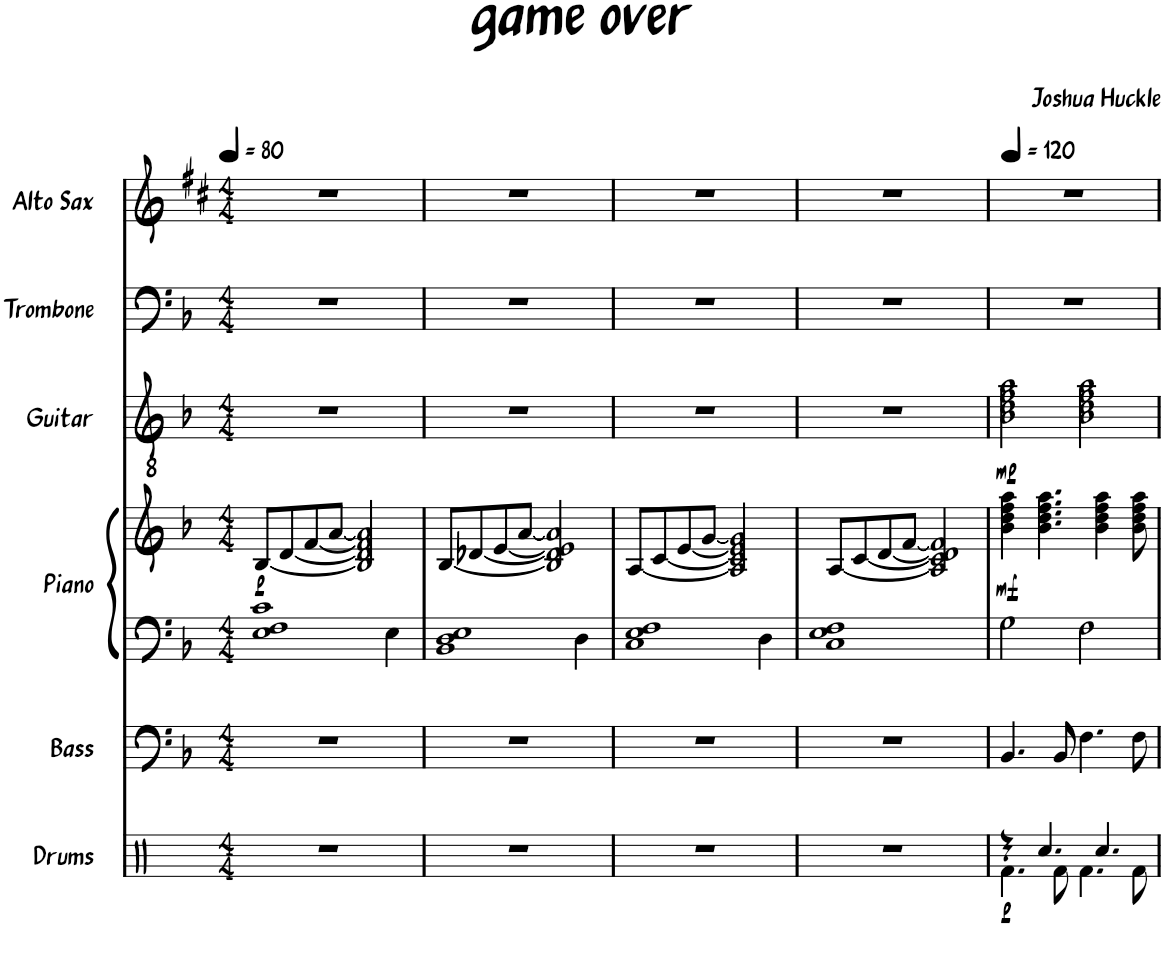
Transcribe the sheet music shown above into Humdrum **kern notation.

**kern	**dynam	**kern	**kern	**kern	**dynam	**kern	**dynam	**kern	**kern
*part6	*part6	*part5	*part4	*part4	*part4	*part3	*part3	*part2	*part1
*staff7	*staff7	*staff6	*staff5	*staff4	*staff4/5	*staff3	*staff3	*staff2	*staff1
*I"Drums	*	*I"Bass	*I"Piano	*	*	*I"Guitar	*	*I"Trombone	*I"Alto Sax
*I'Drums	*	*I'Bass	*I'Piano	*	*	*I'Gtr.	*	*I'Tbn.	*I'Alto
*clefX	*	*clefF4	*clefF4	*clefG2	*	*clefGv2	*	*clefF4	*clefG2
*	*	*Trd7c12	*	*	*	*	*	*	*Trd5c9
*k[]	*	*k[b-]	*k[b-]	*k[b-]	*	*k[b-]	*	*k[b-]	*k[f#c#]
*M4/4	*	*M4/4	*M4/4	*M4/4	*	*M4/4	*	*M4/4	*M4/4
*MM80	*	*MM80	*MM80	*MM80	*	*MM80	*	*MM80	*MM80
=1	=1	=1	=1	=1	=1	=1	=1	=1	=1
*	*	*	*^	*	*	*	*	*	*
!	!	!	!	!	!	!LO:DY:b	!	!	!	!
1r	.	1r	1E 1F 1c	2.ryy	[8B-/L	p	1r	.	1r	1r
.	.	.	.	.	[8d/	.	.	.	.	.
.	.	.	.	.	[8f/	.	.	.	.	.
.	.	.	.	.	[8a/J	.	.	.	.	.
.	.	.	.	.	2B-/] 2d/] 2f/] 2a/]	.	.	.	.	.
.	.	.	.	4E\	.	.	.	.	.	.
=2	=2	=2	=2	=2	=2	=2	=2	=2	=2	=2
1r	.	1r	1BB- 1D 1E	2.ryy	[8B-/L	.	1r	.	1r	1r
.	.	.	.	.	[8d-X/	.	.	.	.	.
.	.	.	.	.	[8e/	.	.	.	.	.
.	.	.	.	.	[8a/J	.	.	.	.	.
.	.	.	.	.	2B-/] 2d-/] 2e/] 2a/]	.	.	.	.	.
.	.	.	.	4D\	.	.	.	.	.	.
=3	=3	=3	=3	=3	=3	=3	=3	=3	=3	=3
1r	.	1r	1C 1E 1F	2.ryy	[8A/L	.	1r	.	1r	1r
.	.	.	.	.	[8c/	.	.	.	.	.
.	.	.	.	.	[8e/	.	.	.	.	.
.	.	.	.	.	[8g/J	.	.	.	.	.
.	.	.	.	.	2A/] 2c/] 2e/] 2g/]	.	.	.	.	.
.	.	.	.	4D\	.	.	.	.	.	.
*	*	*	*v	*v	*	*	*	*	*	*
=4	=4	=4	=4	=4	=4	=4	=4	=4	=4
1r	.	1r	1C 1E 1F	[8A/L	.	1r	.	1r	1r
.	.	.	.	[8c/	.	.	.	.	.
.	.	.	.	[8d/	.	.	.	.	.
.	.	.	.	[8f/J	.	.	.	.	.
.	.	.	.	2A/] 2c/] 2d/] 2f/]	.	.	.	.	.
=5	=5	=5	=5	=5	=5	=5	=5	=5	=5
*	*	*	*	*	*	*	*	*	*MM120
*^	*	*	*	*	*	*	*	*	*
!	!	!LO:DY:b	!	!	!	!LO:DY:b	!	!LO:DY:b	!	!
4r	4.Rf\	p	4.BB-/	2G\	4b-\ 4dd\ 4ff\ 4aa\	mf	2B-\ 2d\ 2f\ 2a\	mp	1r	1r
4.Rcc/	.	.	.	.	4.b-\ 4.dd\ 4.ff\ 4.aa\	.	.	.	.	.
.	8Rf\	.	8BB-/	.	.	.	.	.	.	.
.	4.Rf\	.	4.F\	2F\	.	.	2B-\ 2d\ 2f\ 2a\	.	.	.
4.Rcc/	.	.	.	.	4b-\ 4dd\ 4ff\ 4aa\	.	.	.	.	.
.	8Rf\	.	8F\	.	8b-\ 8dd\ 8ff\ 8aa\	.	.	.	.	.
*v	*v	*	*	*	*	*	*	*	*	*
=	=	=	=	=	=	=	=	=	=
*-	*-	*-	*-	*-	*-	*-	*-	*-	*-
